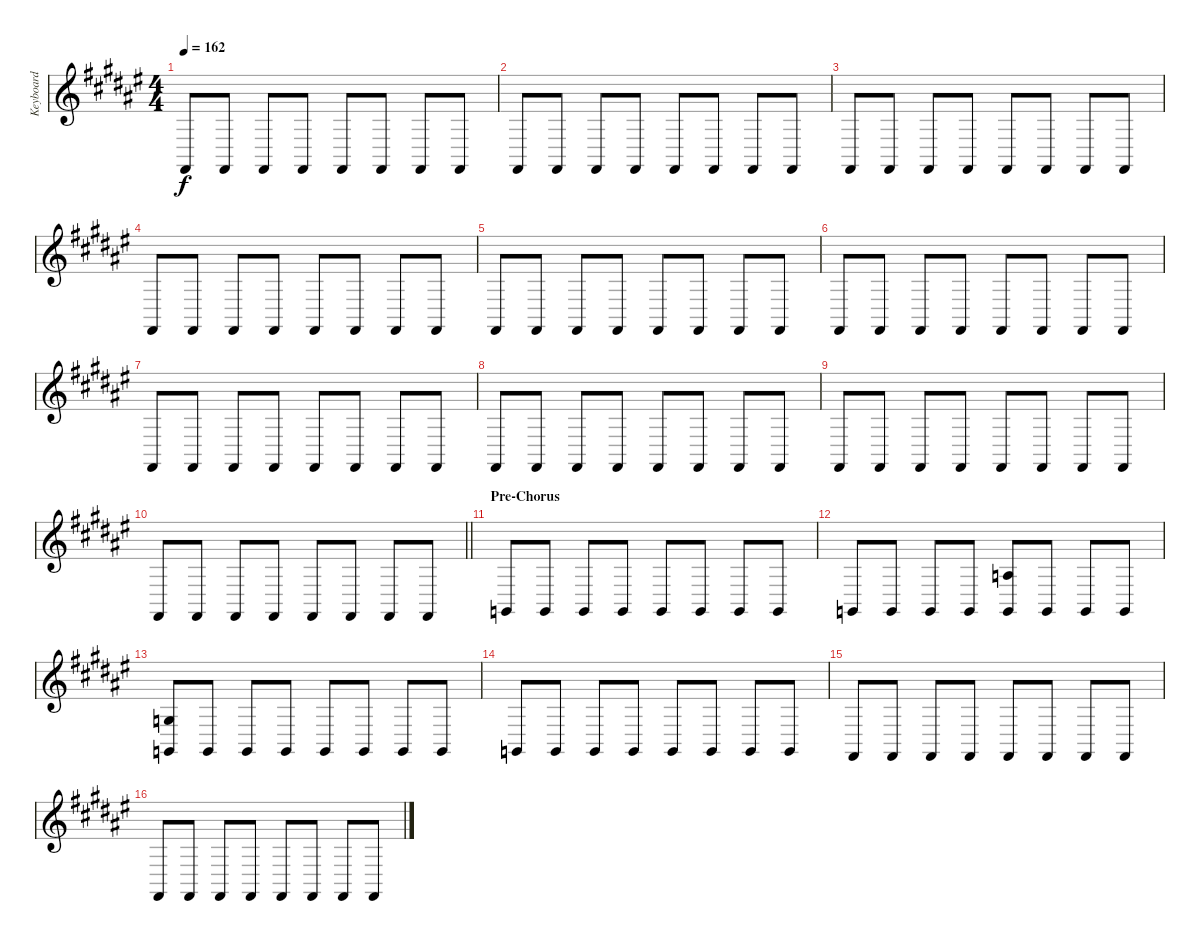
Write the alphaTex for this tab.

\track ("Keyboard" "Keyboard") {instrument lead2sawtooth}
\staff {score}
\tuning (E4 B3 G3 D3 A2 E2) {hide}
\ts (4 4)
\tempo 162
\clef g2
\ks f#
2.6.8{dy f} 2.6.8 2.6.8 2.6.8 2.6.8 2.6.8 2.6.8 2.6.8 |
2.6.8 2.6.8 2.6.8 2.6.8 2.6.8 2.6.8 2.6.8 2.6.8 |
2.6.8 2.6.8 2.6.8 2.6.8 2.6.8 2.6.8 2.6.8 2.6.8 |
2.6.8 2.6.8 2.6.8 2.6.8 2.6.8 2.6.8 2.6.8 2.6.8 |
2.6.8 2.6.8 2.6.8 2.6.8 2.6.8 2.6.8 2.6.8 2.6.8 |
2.6.8 2.6.8 2.6.8 2.6.8 2.6.8 2.6.8 2.6.8 2.6.8 |
2.6.8 2.6.8 2.6.8 2.6.8 2.6.8 2.6.8 2.6.8 2.6.8 |
2.6.8 2.6.8 2.6.8 2.6.8 2.6.8 2.6.8 2.6.8 2.6.8 |
2.6.8 2.6.8 2.6.8 2.6.8 2.6.8 2.6.8 2.6.8 2.6.8 |
\barLineRight lightlight
2.6.8 2.6.8 2.6.8 2.6.8 2.6.8 2.6.8 2.6.8 2.6.8 |
\section ("" "Pre-Chorus")
3.6.8 3.6.8 3.6.8 3.6.8 3.6.8 3.6.8 3.6.8 3.6.8 |
3.6.8 3.6.8 3.6.8 3.6.8 (7.4 3.6).8 3.6.8 3.6.8 3.6.8 |
(5.4 3.6).8 3.6.8 3.6.8 3.6.8 3.6.8 3.6.8 3.6.8 3.6.8 |
3.6.8 3.6.8 3.6.8 3.6.8 3.6.8 3.6.8 3.6.8 3.6.8 |
2.6.8 2.6.8 2.6.8 2.6.8 2.6.8 2.6.8 2.6.8 2.6.8 |
2.6.8 2.6.8 2.6.8 2.6.8 2.6.8 2.6.8 2.6.8 2.6.8
